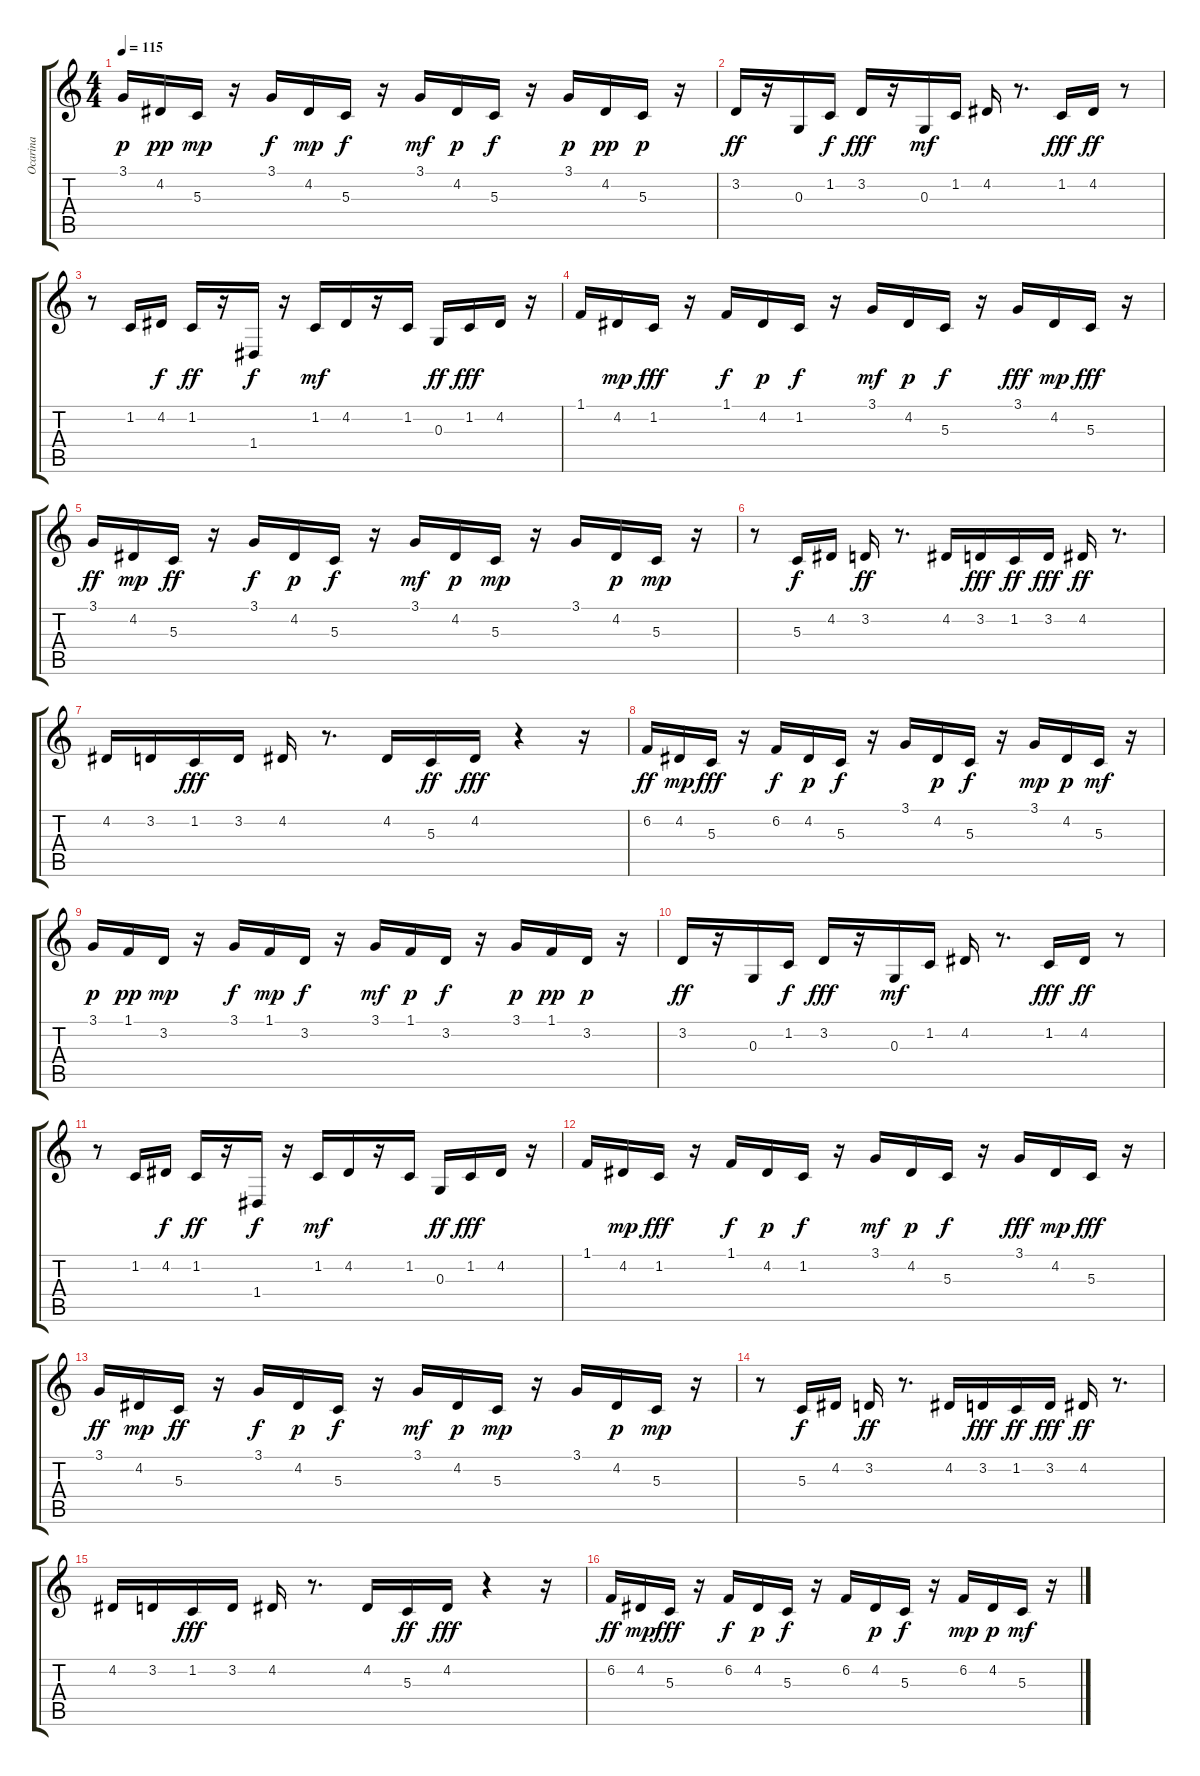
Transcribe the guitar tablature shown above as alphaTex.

\track ("Ocarina" "Ocarina") {instrument ocarina}
\staff {score tabs}
\tuning (E4 B3 G3 D3 A2 E2) {hide}
\ts (4 4)
\tempo 115
\clef g2
\ks c
3.1.16{dy p} 4.2.16{dy pp} 5.3.16{dy mp} r.16 3.1.16{dy f} 4.2.16{dy mp} 5.3.16{dy f} r.16 3.1.16{dy mf} 4.2.16{dy p} 5.3.16{dy f} r.16 3.1.16{dy p} 4.2.16{dy pp} 5.3.16{dy p} r.16 |
3.2.16{dy ff balance 5} r.16 0.3.16 1.2.16{dy f} 3.2.16{dy fff} r.16 0.3.16{dy mf balance 16} 1.2.16 4.2.16 r.8{d} 1.2.16{dy fff balance 0} 4.2.16{dy ff} r.8 |
r.8 1.2.16{balance 16} 4.2.16{dy f} 1.2.16{dy ff} r.16 1.4.16{dy f} r.16 1.2.16{dy mf balance 6} 4.2.16 r.16 1.2.16 0.3.16{dy ff balance 0} 1.2.16{dy fff} 4.2.16 r.16 |
1.1.16 4.2.16{dy mp} 1.2.16{dy fff} r.16 1.1.16{dy f} 4.2.16{dy p} 1.2.16{dy f} r.16 3.1.16{dy mf} 4.2.16{dy p} 5.3.16{dy f} r.16 3.1.16{dy fff} 4.2.16{dy mp} 5.3.16{dy fff} r.16 |
3.1.16{dy ff} 4.2.16{dy mp} 5.3.16{dy ff} r.16 3.1.16{dy f} 4.2.16{dy p} 5.3.16{dy f} r.16 3.1.16{dy mf} 4.2.16{dy p} 5.3.16{dy mp} r.16 3.1.16 4.2.16{dy p} 5.3.16{dy mp} r.16 |
r.8 5.3.16{dy f balance 16} 4.2.16 3.2.16{dy ff} r.8{d} 4.2.16{balance 0} 3.2.16{dy fff} 1.2.16{dy ff} 3.2.16{dy fff} 4.2.16{dy ff} r.8{d} |
4.2.16{balance 16} 3.2.16 1.2.16{dy fff} 3.2.16 4.2.16 r.8{d} 4.2.16{balance 0} 5.3.16{dy ff} 4.2.16{dy fff} r.4 r.16 |
6.2.16{dy ff balance 16} 4.2.16{dy mp} 5.3.16{dy fff} r.16 6.2.16{dy f} 4.2.16{dy p} 5.3.16{dy f} r.16 3.1.16 4.2.16{dy p} 5.3.16{dy f} r.16 3.1.16{dy mp} 4.2.16{dy p} 5.3.16{dy mf} r.16 |
3.1.16{dy p} 1.1.16{dy pp} 3.2.16{dy mp} r.16 3.1.16{dy f} 1.1.16{dy mp} 3.2.16{dy f} r.16 3.1.16{dy mf} 1.1.16{dy p} 3.2.16{dy f} r.16 3.1.16{dy p} 1.1.16{dy pp} 3.2.16{dy p} r.16 |
3.2.16{dy ff balance 5} r.16 0.3.16 1.2.16{dy f} 3.2.16{dy fff} r.16 0.3.16{dy mf balance 16} 1.2.16 4.2.16 r.8{d} 1.2.16{dy fff balance 0} 4.2.16{dy ff} r.8 |
r.8 1.2.16{balance 16} 4.2.16{dy f} 1.2.16{dy ff} r.16 1.4.16{dy f} r.16 1.2.16{dy mf balance 6} 4.2.16 r.16 1.2.16 0.3.16{dy ff balance 0} 1.2.16{dy fff} 4.2.16 r.16 |
1.1.16 4.2.16{dy mp} 1.2.16{dy fff} r.16 1.1.16{dy f} 4.2.16{dy p} 1.2.16{dy f} r.16 3.1.16{dy mf} 4.2.16{dy p} 5.3.16{dy f} r.16 3.1.16{dy fff} 4.2.16{dy mp} 5.3.16{dy fff} r.16 |
3.1.16{dy ff} 4.2.16{dy mp} 5.3.16{dy ff} r.16 3.1.16{dy f} 4.2.16{dy p} 5.3.16{dy f} r.16 3.1.16{dy mf} 4.2.16{dy p} 5.3.16{dy mp} r.16 3.1.16 4.2.16{dy p} 5.3.16{dy mp} r.16 |
r.8 5.3.16{dy f balance 16} 4.2.16 3.2.16{dy ff} r.8{d} 4.2.16{balance 0} 3.2.16{dy fff} 1.2.16{dy ff} 3.2.16{dy fff} 4.2.16{dy ff} r.8{d} |
4.2.16{balance 16} 3.2.16 1.2.16{dy fff} 3.2.16 4.2.16 r.8{d} 4.2.16{balance 0} 5.3.16{dy ff} 4.2.16{dy fff} r.4 r.16 |
6.2.16{dy ff balance 16} 4.2.16{dy mp} 5.3.16{dy fff} r.16 6.2.16{dy f} 4.2.16{dy p} 5.3.16{dy f} r.16 6.2.16 4.2.16{dy p} 5.3.16{dy f} r.16 6.2.16{dy mp} 4.2.16{dy p} 5.3.16{dy mf} r.16
